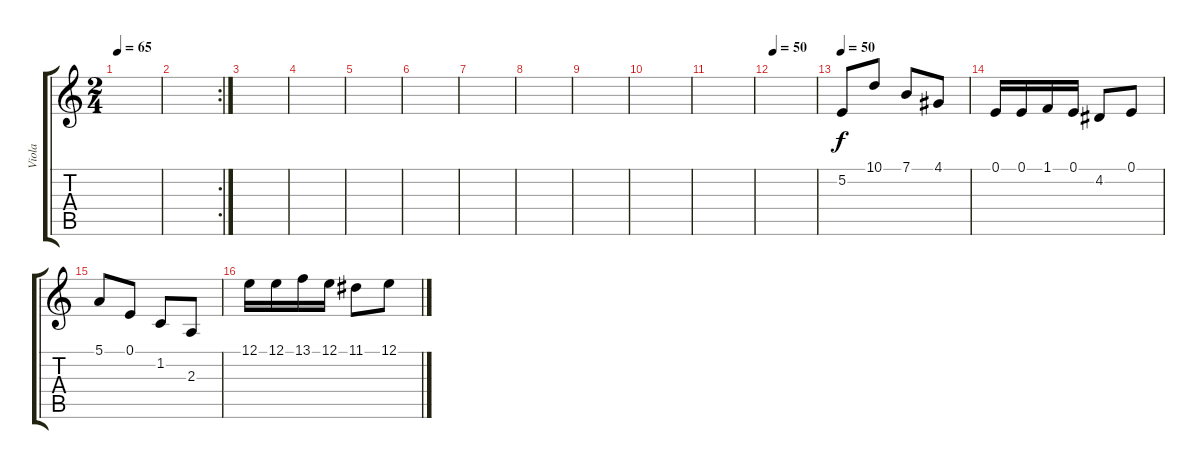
\track ("Viola" "Viola") {instrument viola}
\staff {score tabs}
\tuning (E4 B3 G3 D3 A2 E2) {hide}
\ts (2 4)
\tempo 65
\clef g2
\ks c
|
\rc 2
|
|
|
|
|
|
|
|
|
|
\tempo 50
|
\tempo 50
5.2.8 10.1.8 7.1.8 4.1.8 |
0.1.16 0.1.16 1.1.16 0.1.16 4.2.8 0.1.8 |
5.1.8 0.1.8 1.2.8 2.3.8 |
12.1.16 12.1.16 13.1.16 12.1.16 11.1.8 12.1.8
